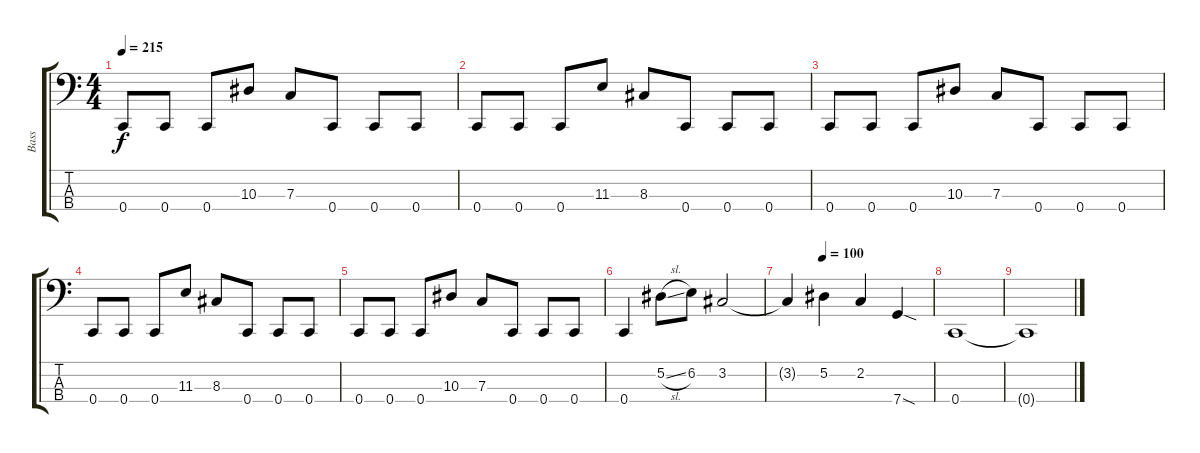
\track ("Bass" "Bass") {instrument electricbassfinger}
\staff {score tabs}
\tuning (Eb2 Bb1 F1 C1) {hide}
\ts (4 4)
\tempo 215
\clef f4
\ks c
0.4.8{dy f} 0.4.8 0.4.8 10.3.8 7.3.8 0.4.8 0.4.8 0.4.8 |
0.4.8 0.4.8 0.4.8 11.3.8 8.3.8 0.4.8 0.4.8 0.4.8 |
0.4.8 0.4.8 0.4.8 10.3.8 7.3.8 0.4.8 0.4.8 0.4.8 |
0.4.8 0.4.8 0.4.8 11.3.8 8.3.8 0.4.8 0.4.8 0.4.8 |
0.4.8 0.4.8 0.4.8 10.3.8 7.3.8 0.4.8 0.4.8 0.4.8 |
0.4.4 5.2{sl}.8 6.2.8 3.2.2 |
\tempo (100 0.25)
3.2{t}.4 5.2.4 2.2.4 7.4{sod}.4 |
0.4.1 |
0.4{t}.1
